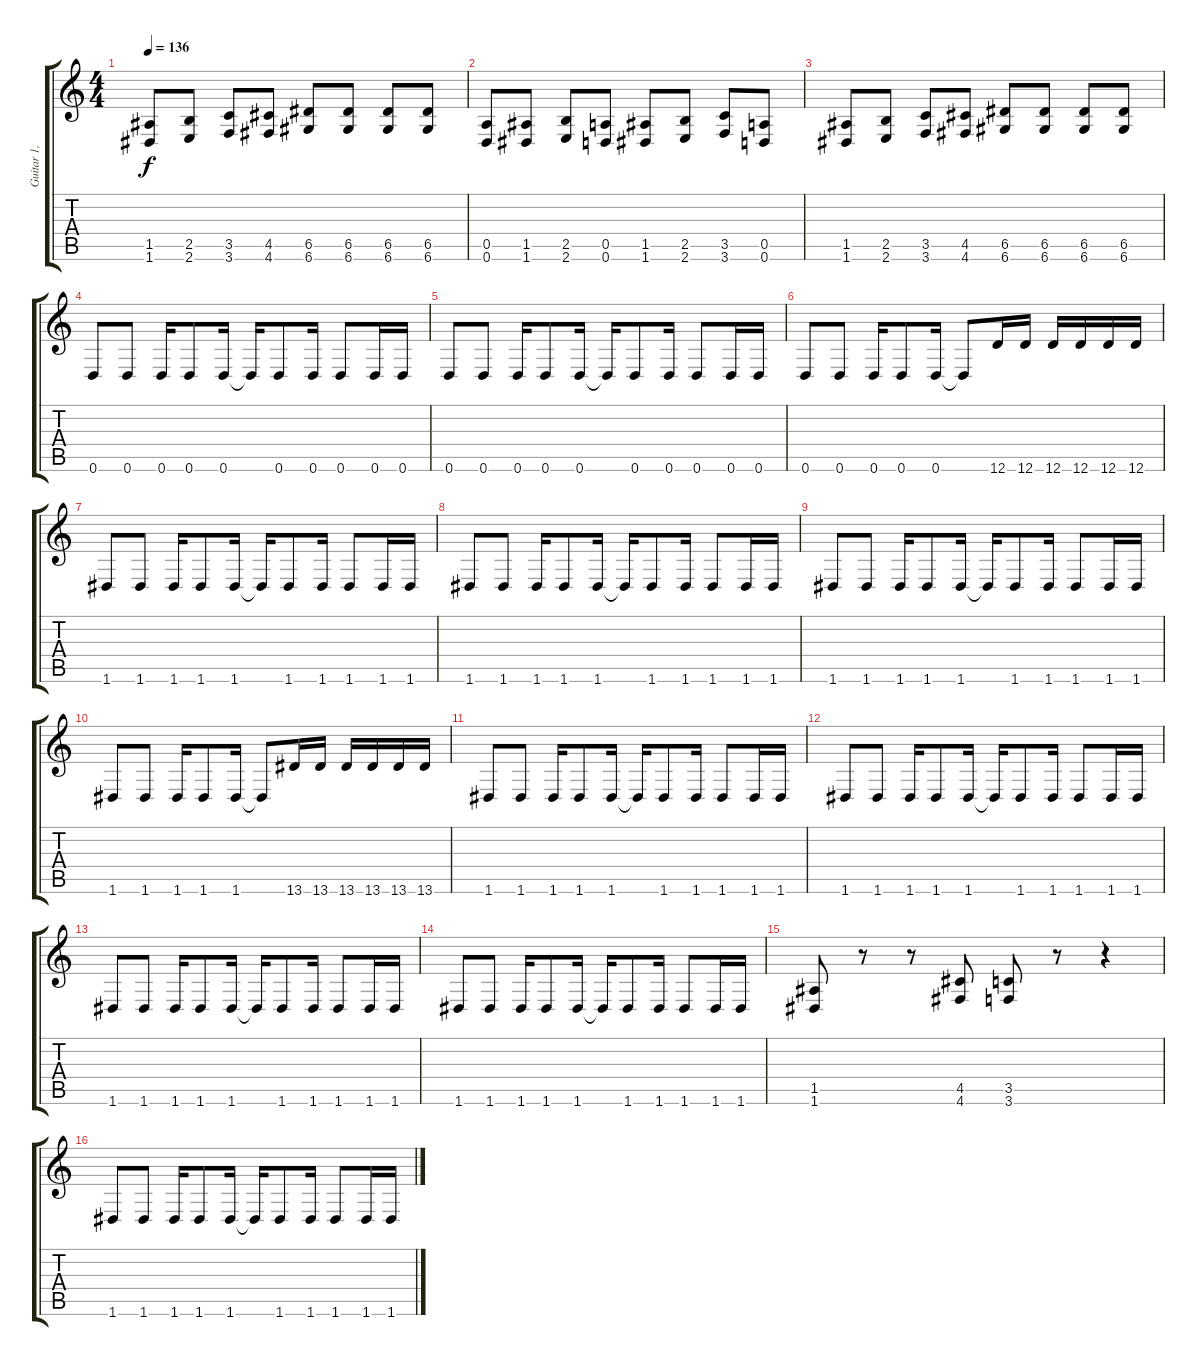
\track ("Guitar 1, Dime" "Guitar 1, ") {instrument overdrivenguitar}
\staff {score tabs}
\tuning (E4 B3 G3 D3 A2 D2) {hide}
\ts (4 4)
\tempo 136
\clef g2
\ks c
(1.5 1.6).8{dy f} (2.5 2.6).8 (3.5 3.6).8 (4.5 4.6).8 (6.5 6.6).8 (6.5 6.6).8 (6.5 6.6).8 (6.5 6.6).8 |
(0.5 0.6).8 (1.5 1.6).8 (2.5 2.6).8 (0.5 0.6).8 (1.5 1.6).8 (2.5 2.6).8 (3.5 3.6).8 (0.5 0.6).8 |
(1.5 1.6).8 (2.5 2.6).8 (3.5 3.6).8 (4.5 4.6).8 (6.5 6.6).8 (6.5 6.6).8 (6.5 6.6).8 (6.5 6.6).8 |
0.6.8 0.6.8 0.6.16 0.6.8 0.6.16 0.6{t}.16 0.6.8 0.6.16 0.6.8 0.6.16 0.6.16 |
0.6.8 0.6.8 0.6.16 0.6.8 0.6.16 0.6{t}.16 0.6.8 0.6.16 0.6.8 0.6.16 0.6.16 |
0.6.8 0.6.8 0.6.16 0.6.8 0.6.16 0.6{t}.8 12.6.16 12.6.16 12.6.16 12.6.16 12.6.16 12.6.16 |
1.6.8 1.6.8 1.6.16 1.6.8 1.6.16 1.6{t}.16 1.6.8 1.6.16 1.6.8 1.6.16 1.6.16 |
1.6.8 1.6.8 1.6.16 1.6.8 1.6.16 1.6{t}.16 1.6.8 1.6.16 1.6.8 1.6.16 1.6.16 |
1.6.8 1.6.8 1.6.16 1.6.8 1.6.16 1.6{t}.16 1.6.8 1.6.16 1.6.8 1.6.16 1.6.16 |
1.6.8 1.6.8 1.6.16 1.6.8 1.6.16 1.6{t}.8 13.6.16 13.6.16 13.6.16 13.6.16 13.6.16 13.6.16 |
1.6.8 1.6.8 1.6.16 1.6.8 1.6.16 1.6{t}.16 1.6.8 1.6.16 1.6.8 1.6.16 1.6.16 |
1.6.8 1.6.8 1.6.16 1.6.8 1.6.16 1.6{t}.16 1.6.8 1.6.16 1.6.8 1.6.16 1.6.16 |
1.6.8 1.6.8 1.6.16 1.6.8 1.6.16 1.6{t}.16 1.6.8 1.6.16 1.6.8 1.6.16 1.6.16 |
1.6.8 1.6.8 1.6.16 1.6.8 1.6.16 1.6{t}.16 1.6.8 1.6.16 1.6.8 1.6.16 1.6.16 |
(1.5 1.6).8 r.8 r.8 (4.5 4.6).8 (3.5 3.6).8 r.8 r.4 |
1.6.8 1.6.8 1.6.16 1.6.8 1.6.16 1.6{t}.16 1.6.8 1.6.16 1.6.8 1.6.16 1.6.16
